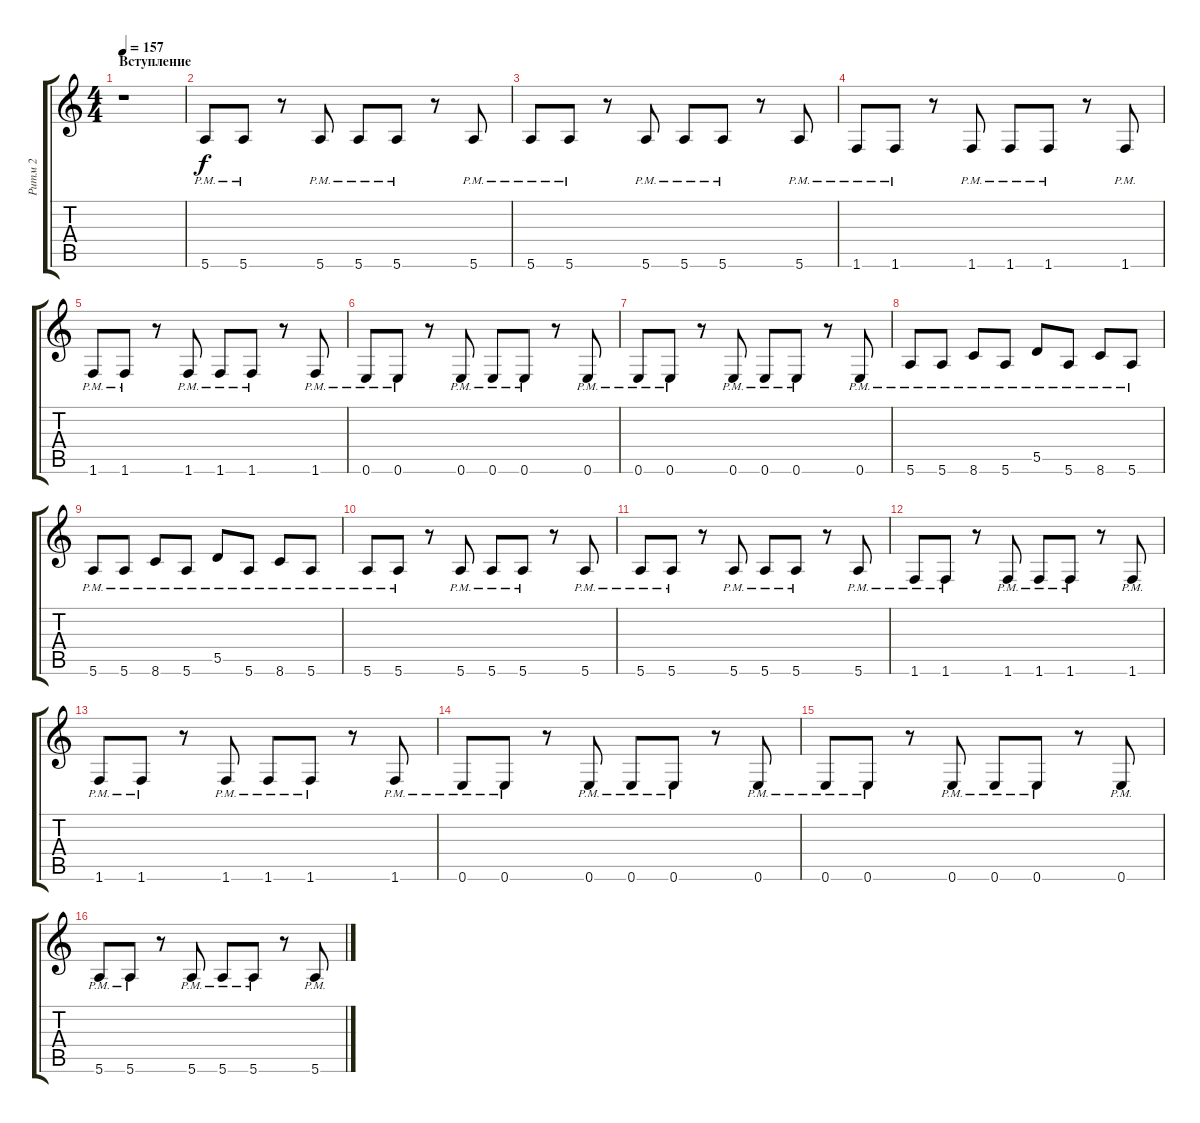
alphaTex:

\track ("Ритм 2" "Ритм 2") {instrument distortionguitar}
\staff {score tabs}
\tuning (E4 B3 G3 D3 A2 E2) {hide}
\ts (4 4)
\section ("" "Вступление")
\tempo 157
\clef g2
\ks c
r.1{dy f instrument distortionguitar} |
5.6{pm}.8 5.6{pm}.8 r.8 5.6{pm}.8 5.6{pm}.8 5.6{pm}.8 r.8 5.6{pm}.8 |
5.6{pm}.8 5.6{pm}.8 r.8 5.6{pm}.8 5.6{pm}.8 5.6{pm}.8 r.8 5.6{pm}.8 |
1.6{pm}.8 1.6{pm}.8 r.8 1.6{pm}.8 1.6{pm}.8 1.6{pm}.8 r.8 1.6{pm}.8 |
1.6{pm}.8 1.6{pm}.8 r.8 1.6{pm}.8 1.6{pm}.8 1.6{pm}.8 r.8 1.6{pm}.8 |
0.6{pm}.8 0.6{pm}.8 r.8 0.6{pm}.8 0.6{pm}.8 0.6{pm}.8 r.8 0.6{pm}.8 |
0.6{pm}.8 0.6{pm}.8 r.8 0.6{pm}.8 0.6{pm}.8 0.6{pm}.8 r.8 0.6{pm}.8 |
5.6{pm}.8 5.6{pm}.8 8.6{pm}.8 5.6{pm}.8 5.5{pm}.8 5.6{pm}.8 8.6{pm}.8 5.6{pm}.8 |
5.6{pm}.8 5.6{pm}.8 8.6{pm}.8 5.6{pm}.8 5.5{pm}.8 5.6{pm}.8 8.6{pm}.8 5.6{pm}.8 |
5.6{pm}.8 5.6{pm}.8 r.8 5.6{pm}.8 5.6{pm}.8 5.6{pm}.8 r.8 5.6{pm}.8 |
5.6{pm}.8 5.6{pm}.8 r.8 5.6{pm}.8 5.6{pm}.8 5.6{pm}.8 r.8 5.6{pm}.8 |
1.6{pm}.8 1.6{pm}.8 r.8 1.6{pm}.8 1.6{pm}.8 1.6{pm}.8 r.8 1.6{pm}.8 |
1.6{pm}.8 1.6{pm}.8 r.8 1.6{pm}.8 1.6{pm}.8 1.6{pm}.8 r.8 1.6{pm}.8 |
0.6{pm}.8 0.6{pm}.8 r.8 0.6{pm}.8 0.6{pm}.8 0.6{pm}.8 r.8 0.6{pm}.8 |
0.6{pm}.8 0.6{pm}.8 r.8 0.6{pm}.8 0.6{pm}.8 0.6{pm}.8 r.8 0.6{pm}.8 |
5.6{pm}.8 5.6{pm}.8 r.8 5.6{pm}.8 5.6{pm}.8 5.6{pm}.8 r.8 5.6{pm}.8
